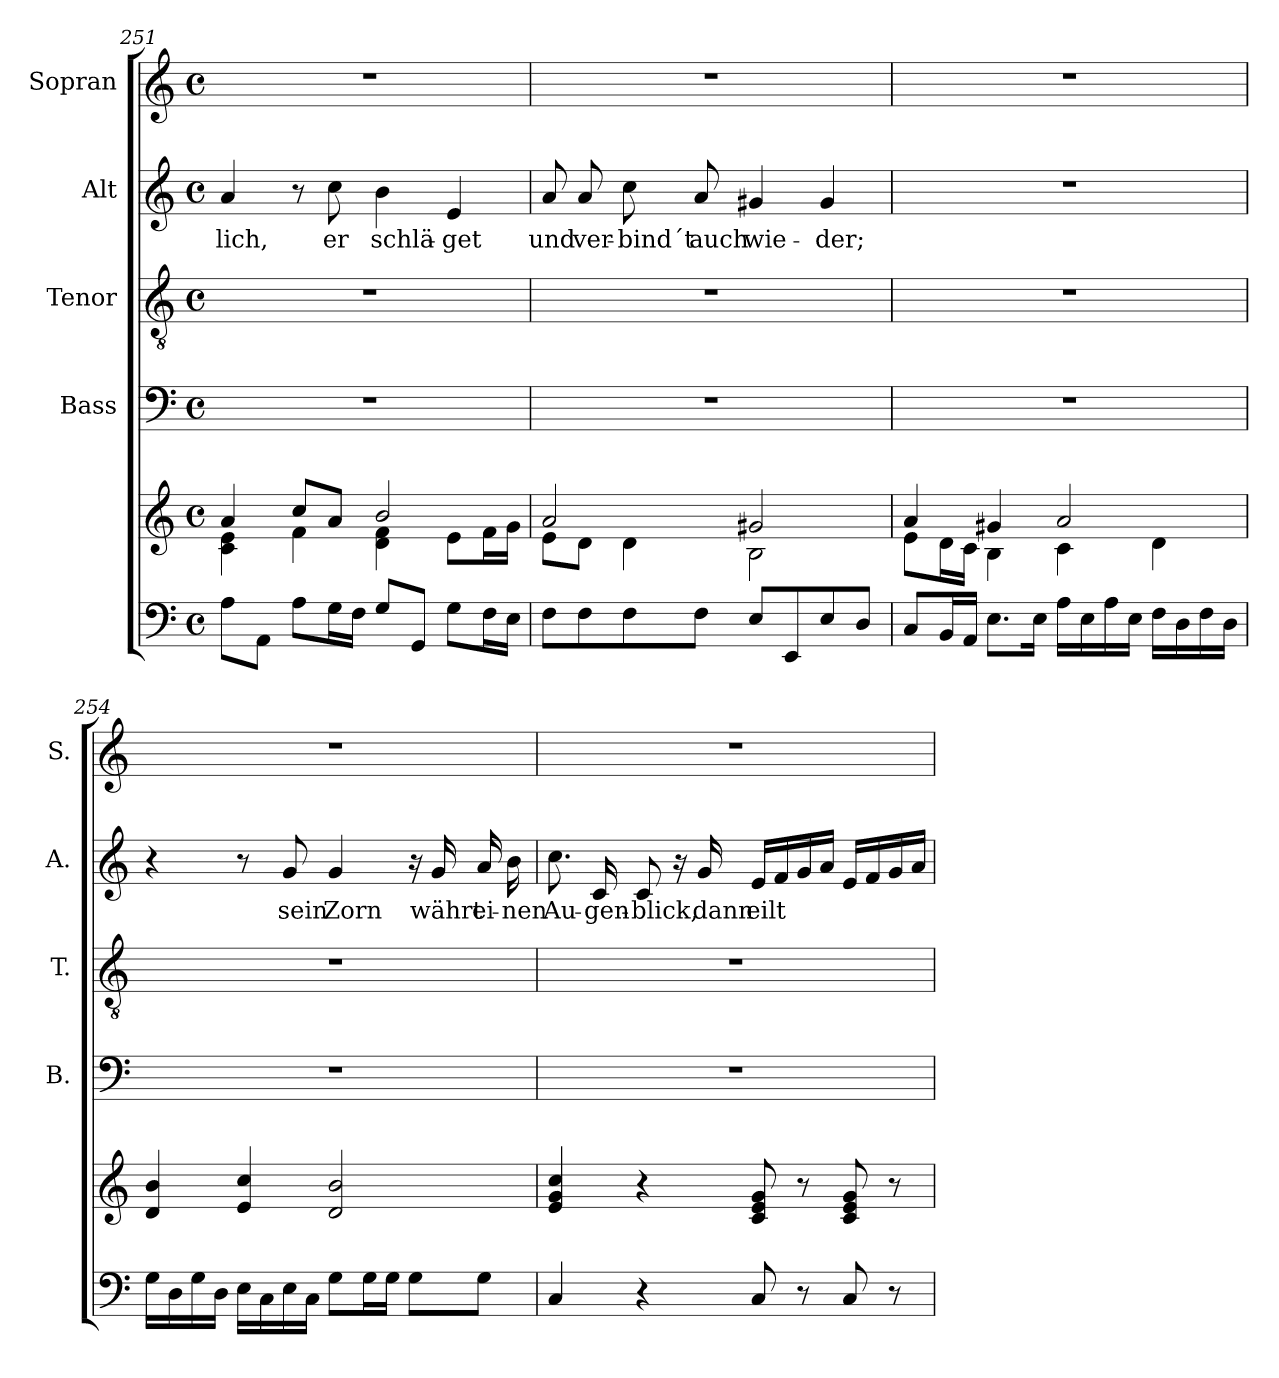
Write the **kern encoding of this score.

**kern	**kern	**kern	**kern	**kern	**text	**kern
*part5	*part5	*part4	*part3	*part2	*part2	*part1
*staff6	*staff5	*staff4	*staff3	*staff2	*staff2	*staff1
*	*	*I"Bass	*I"Tenor	*I"Alt	*	*I"Sopran
*	*	*I'B.	*I'T.	*I'A.	*	*I'S.
*clefF4	*clefG2	*clefF4	*clefGv2	*clefG2	*	*clefG2
*k[]	*k[]	*k[]	*k[]	*k[]	*	*k[]
*C:	*C:	*C:	*C:	*C:	*	*C:
*M4/4	*M4/4	*M4/4	*M4/4	*M4/4	*	*M4/4
*met(c)	*met(c)	*met(c)	*met(c)	*met(c)	*	*met(c)
=251	=251	=251	=251	=251	=251	=251
*	*^	*	*	*	*	*
!	!	!	!	!	!	!LO:LY:b	!
8A\L	4a/	4c\ 4e\	1r	1r	4a/	-lich,	1r
8AA\J	.	.	.	.	.	.	.
8A\L	8cc/L	4f\	.	.	8r	.	.
!	!	!	!	!	!	!LO:LY:b	!
16G\L	8a/J	.	.	.	8cc\	er	.
16F\JJ	.	.	.	.	.	.	.
!	!	!	!	!	!	!LO:LY:b	!
8G/L	2b/	4d\ 4f\	.	.	4b\	schlä-	.
8GG/J	.	.	.	.	.	.	.
!	!	!	!	!	!	!LO:LY:b	!
8G\L	.	8e\L	.	.	4e/	-get	.
16F\L	.	16f\L	.	.	.	.	.
16E\JJ	.	16g\JJ	.	.	.	.	.
=252	=252	=252	=252	=252	=252	=252	=252
!	!	!	!	!	!	!LO:LY:b	!
8F\L	2a/	8e\L	1r	1r	8a/	und	1r
!	!	!	!	!	!	!LO:LY:b	!
8F\	.	8d\J	.	.	8a/	ver-	.
!	!	!	!	!	!	!LO:LY:b	!
8F\	.	4d\	.	.	8cc\	-bind´t	.
!	!	!	!	!	!	!LO:LY:b	!
8F\J	.	.	.	.	8a/	auch	.
!	!	!	!	!	!	!LO:LY:b	!
8E/L	2g#X/	2B\	.	.	4g#X/	wie-	.
8EE/	.	.	.	.	.	.	.
!	!	!	!	!	!	!LO:LY:b	!
8E/	.	.	.	.	4g#/	-der;	.
8D/J	.	.	.	.	.	.	.
!!LO:PB:g=z
=253	=253	=253	=253	=253	=253	=253	=253
8C/L	4a/	8e\L	1r	1r	1r	.	1r
16BB/L	.	16d\L	.	.	.	.	.
16AA/JJ	.	16c\JJ	.	.	.	.	.
8.E\L	4g#X/	4B\	.	.	.	.	.
16E\Jk	.	.	.	.	.	.	.
16A\LL	2a/	4c\	.	.	.	.	.
16E\	.	.	.	.	.	.	.
16A\	.	.	.	.	.	.	.
16E\JJ	.	.	.	.	.	.	.
16F\LL	.	4d\	.	.	.	.	.
16D\	.	.	.	.	.	.	.
16F\	.	.	.	.	.	.	.
16D\JJ	.	.	.	.	.	.	.
*	*v	*v	*	*	*	*	*
=254	=254	=254	=254	=254	=254	=254
16G\LL	4d/ 4b/	1r	1r	4r	.	1r
16D\	.	.	.	.	.	.
16G\	.	.	.	.	.	.
16D\JJ	.	.	.	.	.	.
16E\LL	4e/ 4cc/	.	.	8r	.	.
16C\	.	.	.	.	.	.
!	!	!	!	!	!LO:LY:b	!
16E\	.	.	.	8g/	sein	.
16C\JJ	.	.	.	.	.	.
!	!	!	!	!	!LO:LY:b	!
8G\L	2d/ 2b/	.	.	4g/	Zorn	.
16G\L	.	.	.	.	.	.
16G\JJ	.	.	.	.	.	.
8G\L	.	.	.	16r	.	.
!	!	!	!	!	!LO:LY:b	!
.	.	.	.	16g/	währt	.
!	!	!	!	!	!LO:LY:b	!
8G\J	.	.	.	16a/	ei-	.
!	!	!	!	!	!LO:LY:b	!
.	.	.	.	16b\	-nen	.
!!LO:LB:g=z
=255	=255	=255	=255	=255	=255	=255
!	!	!	!	!	!LO:LY:b	!
4C/	4e/ 4g/ 4cc/	1r	1r	8.cc\	Au-	1r
!	!	!	!	!	!LO:LY:b	!
.	.	.	.	16c/	-gen-	.
!	!	!	!	!	!LO:LY:b	!
4r	4r	.	.	8c/	-blick,	.
.	.	.	.	16r	.	.
!	!	!	!	!	!LO:LY:b	!
.	.	.	.	16g/	dann	.
!	!	!	!	!	!LO:LY:b	!
8C/	8c/ 8e/ 8g/	.	.	16e/LL	eilt	.
.	.	.	.	16f/	.	.
8r	8r	.	.	16g/	.	.
.	.	.	.	16a/JJ	.	.
8C/	8c/ 8e/ 8g/	.	.	16e/LL	.	.
.	.	.	.	16f/	.	.
8r	8r	.	.	16g/	.	.
.	.	.	.	16a/JJ	.	.
=	=	=	=	=	=	=
*-	*-	*-	*-	*-	*-	*-
